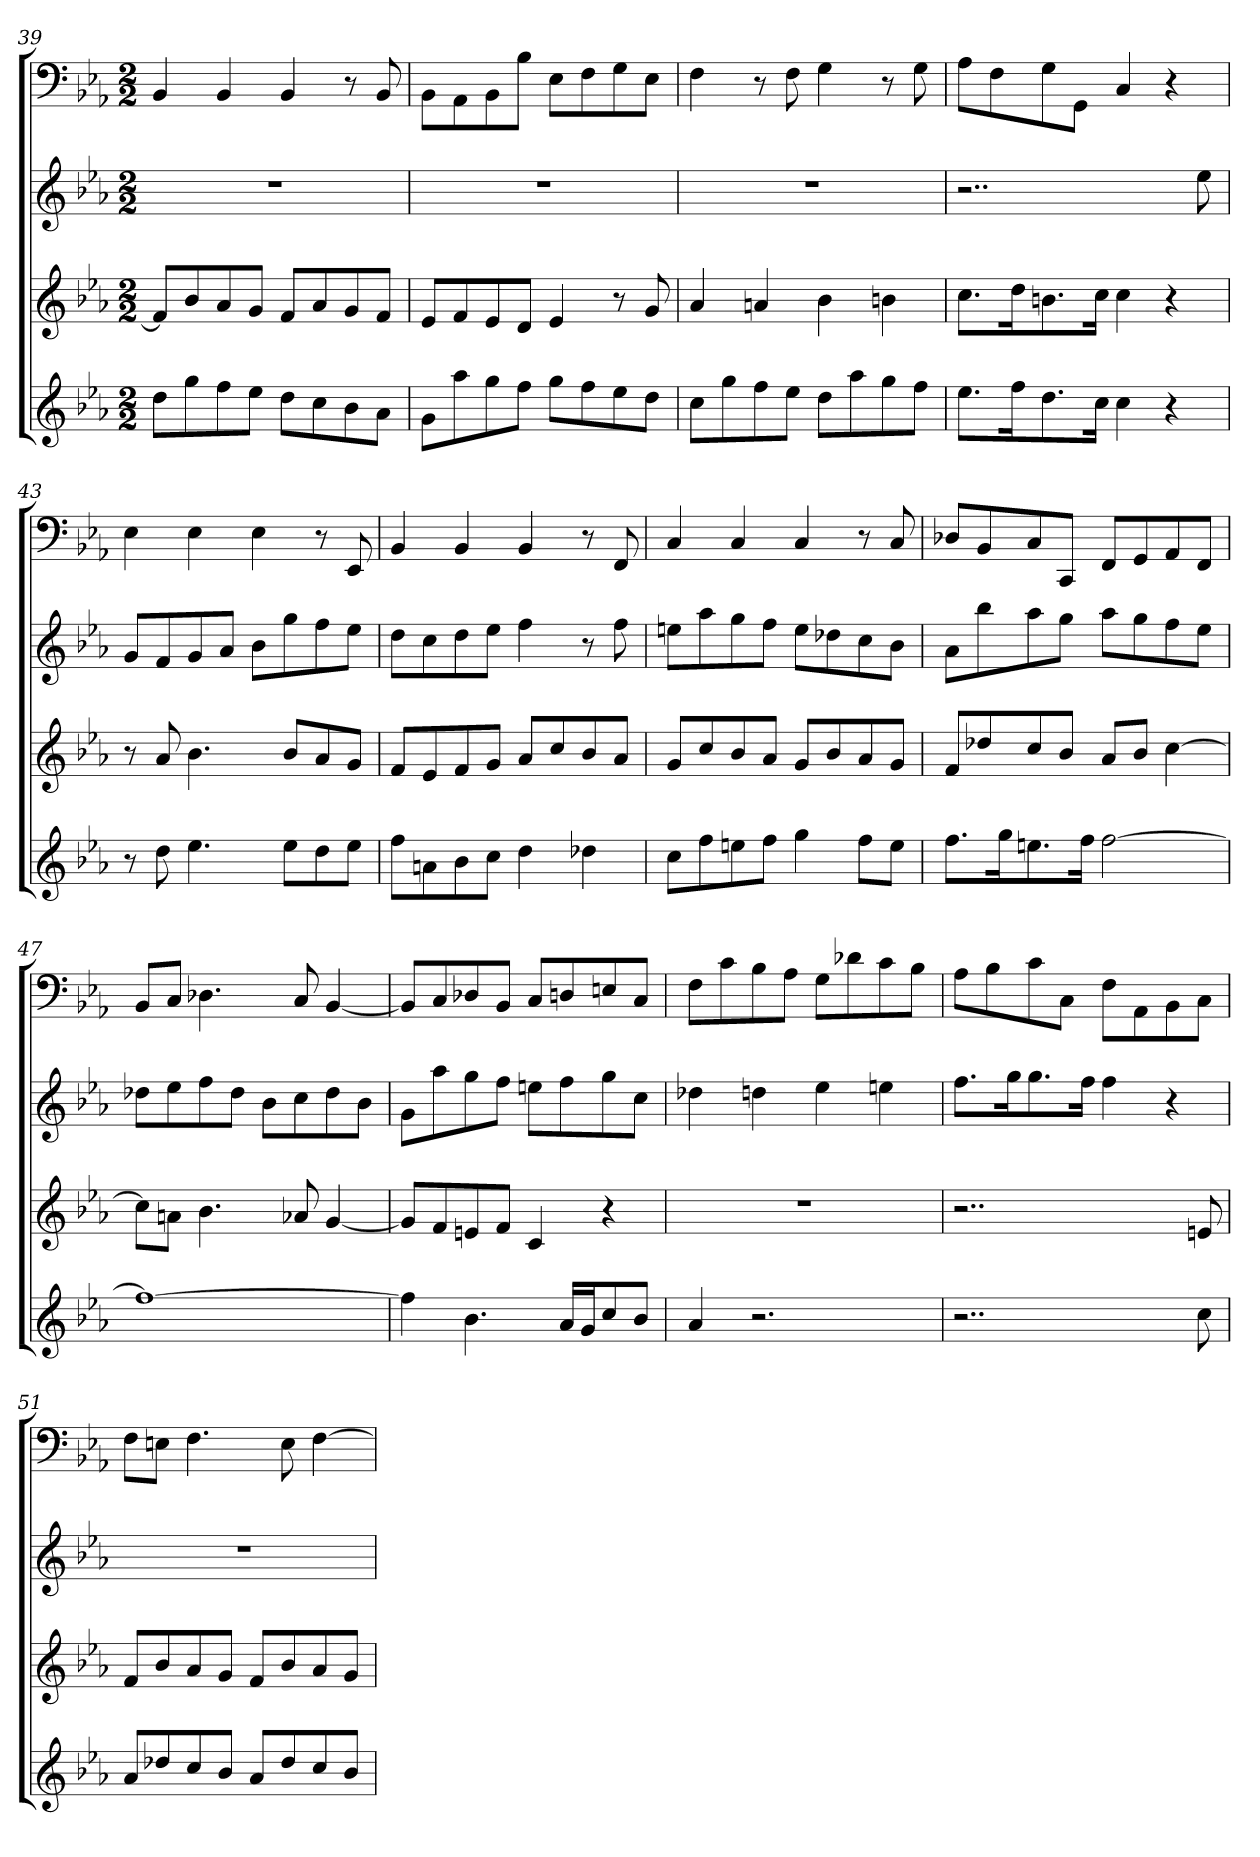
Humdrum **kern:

**kern	**kern	**kern	**kern
*part4	*part3	*part2	*part1
*staff4	*staff3	*staff2	*staff1
*clefG2	*clefG2	*clefG2	*clefF4
*k[b-e-a-]	*k[b-e-a-]	*k[b-e-a-]	*k[b-e-a-]
*c:	*c:	*c:	*c:
*M2/2	*M2/2	*M2/2	*M2/2
=39	=39	=39	=39
8dd\L	8f/L]	1r	4BB-
8gg\	8b-/	.	.
8ff\	8a-/	.	4BB-
8ee-\J	8g/J	.	.
8dd\L	8f/L	.	4BB-
8cc\	8a-/	.	.
8b-\	8g/	.	8r
8a-\J	8f/J	.	8BB-
=40	=40	=40	=40
8g\L	8e-/L	1r	8BB-\L
8aa-\	8f/	.	8AA-\
8gg\	8e-/	.	8BB-\
8ff\J	8d/J	.	8B-\J
8gg\L	4e-	.	8E-\L
8ff\	.	.	8F\
8ee-\	8r	.	8G\
8dd\J	8g	.	8E-\J
=41	=41	=41	=41
8cc\L	4a-	1r	4F
8gg\	.	.	.
8ff\	4an	.	8r
8ee-\J	.	.	8F
8dd\L	4b-	.	4G
8aa-\	.	.	.
8gg\	4bn	.	8r
8ff\J	.	.	8G
=42	=42	=42	=42
8.ee-\L	8.cc\L	2..r	8A-\L
.	.	.	8F\
16ff\K	16dd\K	.	.
8.dd\	8.bn\	.	8G\
.	.	.	8GG\J
16cc\Jk	16cc\Jk	.	.
4cc	4cc	.	4C
4r	4r	.	4r
.	.	8ee-	.
=43	=43	=43	=43
8r	8r	8g/L	4E-
8dd	8a-	8f/	.
4.ee-	4.b-	8g/	4E-
.	.	8a-/J	.
.	.	8b-\L	4E-
8ee-\L	8b-/L	8gg\	.
8dd\	8a-/	8ff\	8r
8ee-\J	8g/J	8ee-\J	8EE-
=44	=44	=44	=44
8ff\L	8f/L	8dd\L	4BB-
8an\	8e-/	8cc\	.
8b-\	8f/	8dd\	4BB-
8cc\J	8g/J	8ee-\J	.
4dd	8a-/L	4ff	4BB-
.	8cc/	.	.
4dd-X	8b-/	8r	8r
.	8a-/J	8ff	8FF
=45	=45	=45	=45
8cc\L	8g/L	8een\L	4C
8ff\	8cc/	8aa-\	.
8een\	8b-/	8gg\	4C
8ff\J	8a-/J	8ff\J	.
4gg	8g/L	8ee\L	4C
.	8b-/	8dd-X\	.
8ff\L	8a-/	8cc\	8r
8ee\J	8g/J	8b-\J	8C
=46	=46	=46	=46
8.ff\L	8f/L	8a-\L	8D-X/L
.	8dd-X/	8bb-\	8BB-/
16gg\K	.	.	.
8.een\	8cc/	8aa-\	8C/
.	8b-/J	8gg\J	8CC/J
16ff\Jk	.	.	.
[2ff	8a-/L	8aa-\L	8FF/L
.	8b-/J	8gg\	8GG/
.	[4cc	8ff\	8AA-/
.	.	8ee-\J	8FF/J
=47	=47	=47	=47
1ff_	8cc\L]	8dd-X\L	8BB-/L
.	8an\J	8ee-\	8C/J
.	4.b-	8ff\	4.D-X
.	.	8dd-\J	.
.	.	8b-\L	.
.	8a-X	8cc\	8C
.	[4g	8dd-\	[4BB-
.	.	8b-\J	.
=48	=48	=48	=48
4ff]	8g/L]	8g\L	8BB-/L]
.	8f/	8aa-\	8C/
4.b-	8en/	8gg\	8D-X/
.	8f/J	8ff\J	8BB-/J
.	4c	8een\L	8C/L
16a-/LL	.	8ff\	8Dn/
16g/J	.	.	.
8cc/	4r	8gg\	8En/
8b-/J	.	8cc\J	8C/J
=49	=49	=49	=49
4a-	1r	4dd-X	8F\L
.	.	.	8c\
2.r	.	4ddn	8B-\
.	.	.	8A-\J
.	.	4ee-	8G\L
.	.	.	8d-X\
.	.	4een	8c\
.	.	.	8B-\J
=50	=50	=50	=50
2..r	2..r	8.ff\L	8A-\L
.	.	.	8B-\
.	.	16gg\K	.
.	.	8.gg\	8c\
.	.	.	8C\J
.	.	16ff\Jk	.
.	.	4ff	8F\L
.	.	.	8AA-\
.	.	4r	8BB-\
8cc	8en	.	8C\J
=51	=51	=51	=51
8a-/L	8f/L	1r	8F\L
8dd-X/	8b-/	.	8En\J
8cc/	8a-/	.	4.F
8b-/J	8g/J	.	.
8a-/L	8f/L	.	.
8dd-/	8b-/	.	8E
8cc/	8a-/	.	[4F
8b-/J	8g/J	.	.
=	=	=	=
*-	*-	*-	*-
